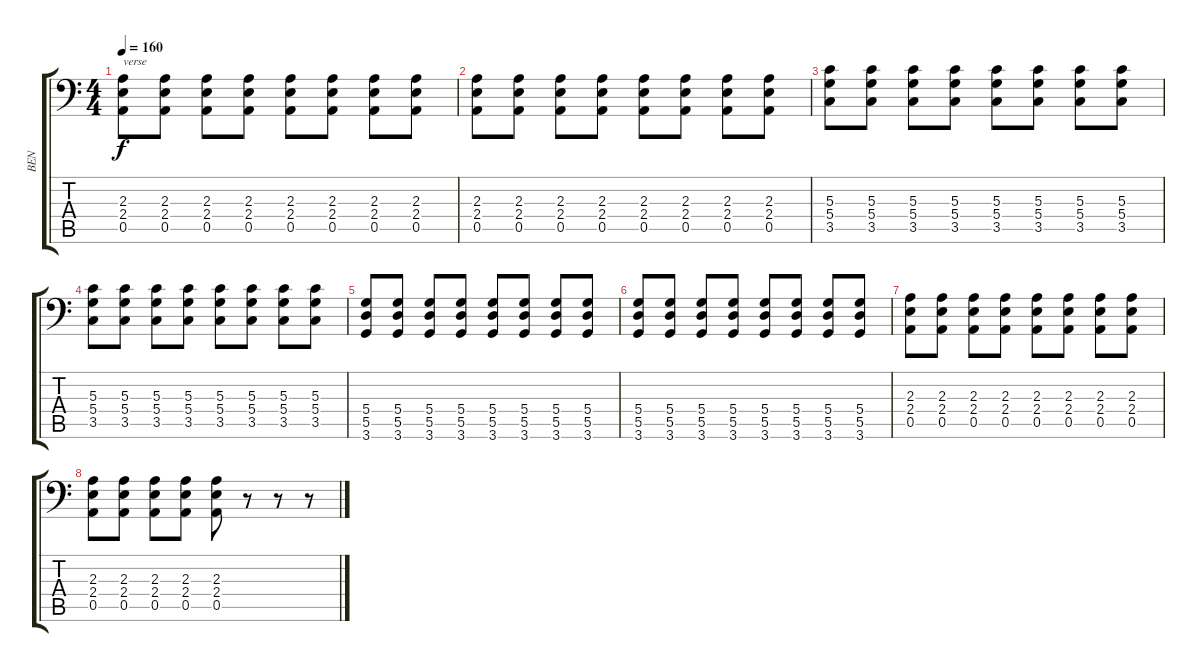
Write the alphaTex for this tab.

\track ("BEN" "BEN") {instrument electricbasspick}
\staff {score tabs}
\tuning (E3 B2 G2 D2 A1 E1) {hide}
\ts (4 4)
\tempo 160
\clef f4
\ks c
(2.3 2.4 0.5).8{txt "verse" dy f} (2.3 2.4 0.5).8 (2.3 2.4 0.5).8 (2.3 2.4 0.5).8 (2.3 2.4 0.5).8 (2.3 2.4 0.5).8 (2.3 2.4 0.5).8 (2.3 2.4 0.5).8 |
(2.3 2.4 0.5).8 (2.3 2.4 0.5).8 (2.3 2.4 0.5).8 (2.3 2.4 0.5).8 (2.3 2.4 0.5).8 (2.3 2.4 0.5).8 (2.3 2.4 0.5).8 (2.3 2.4 0.5).8 |
(5.3 5.4 3.5).8 (5.3 5.4 3.5).8 (5.3 5.4 3.5).8 (5.3 5.4 3.5).8 (5.3 5.4 3.5).8 (5.3 5.4 3.5).8 (5.3 5.4 3.5).8 (5.3 5.4 3.5).8 |
(5.3 5.4 3.5).8 (5.3 5.4 3.5).8 (5.3 5.4 3.5).8 (5.3 5.4 3.5).8 (5.3 5.4 3.5).8 (5.3 5.4 3.5).8 (5.3 5.4 3.5).8 (5.3 5.4 3.5).8 |
(5.4 5.5 3.6).8 (5.4 5.5 3.6).8 (5.4 5.5 3.6).8 (5.4 5.5 3.6).8 (5.4 5.5 3.6).8 (5.4 5.5 3.6).8 (5.4 5.5 3.6).8 (5.4 5.5 3.6).8 |
(5.4 5.5 3.6).8 (5.4 5.5 3.6).8 (5.4 5.5 3.6).8 (5.4 5.5 3.6).8 (5.4 5.5 3.6).8 (5.4 5.5 3.6).8 (5.4 5.5 3.6).8 (5.4 5.5 3.6).8 |
(2.3 2.4 0.5).8 (2.3 2.4 0.5).8 (2.3 2.4 0.5).8 (2.3 2.4 0.5).8 (2.3 2.4 0.5).8 (2.3 2.4 0.5).8 (2.3 2.4 0.5).8 (2.3 2.4 0.5).8 |
(2.3 2.4 0.5).8 (2.3 2.4 0.5).8 (2.3 2.4 0.5).8 (2.3 2.4 0.5).8 (2.3 2.4 0.5).8 r.8 r.8 r.8
